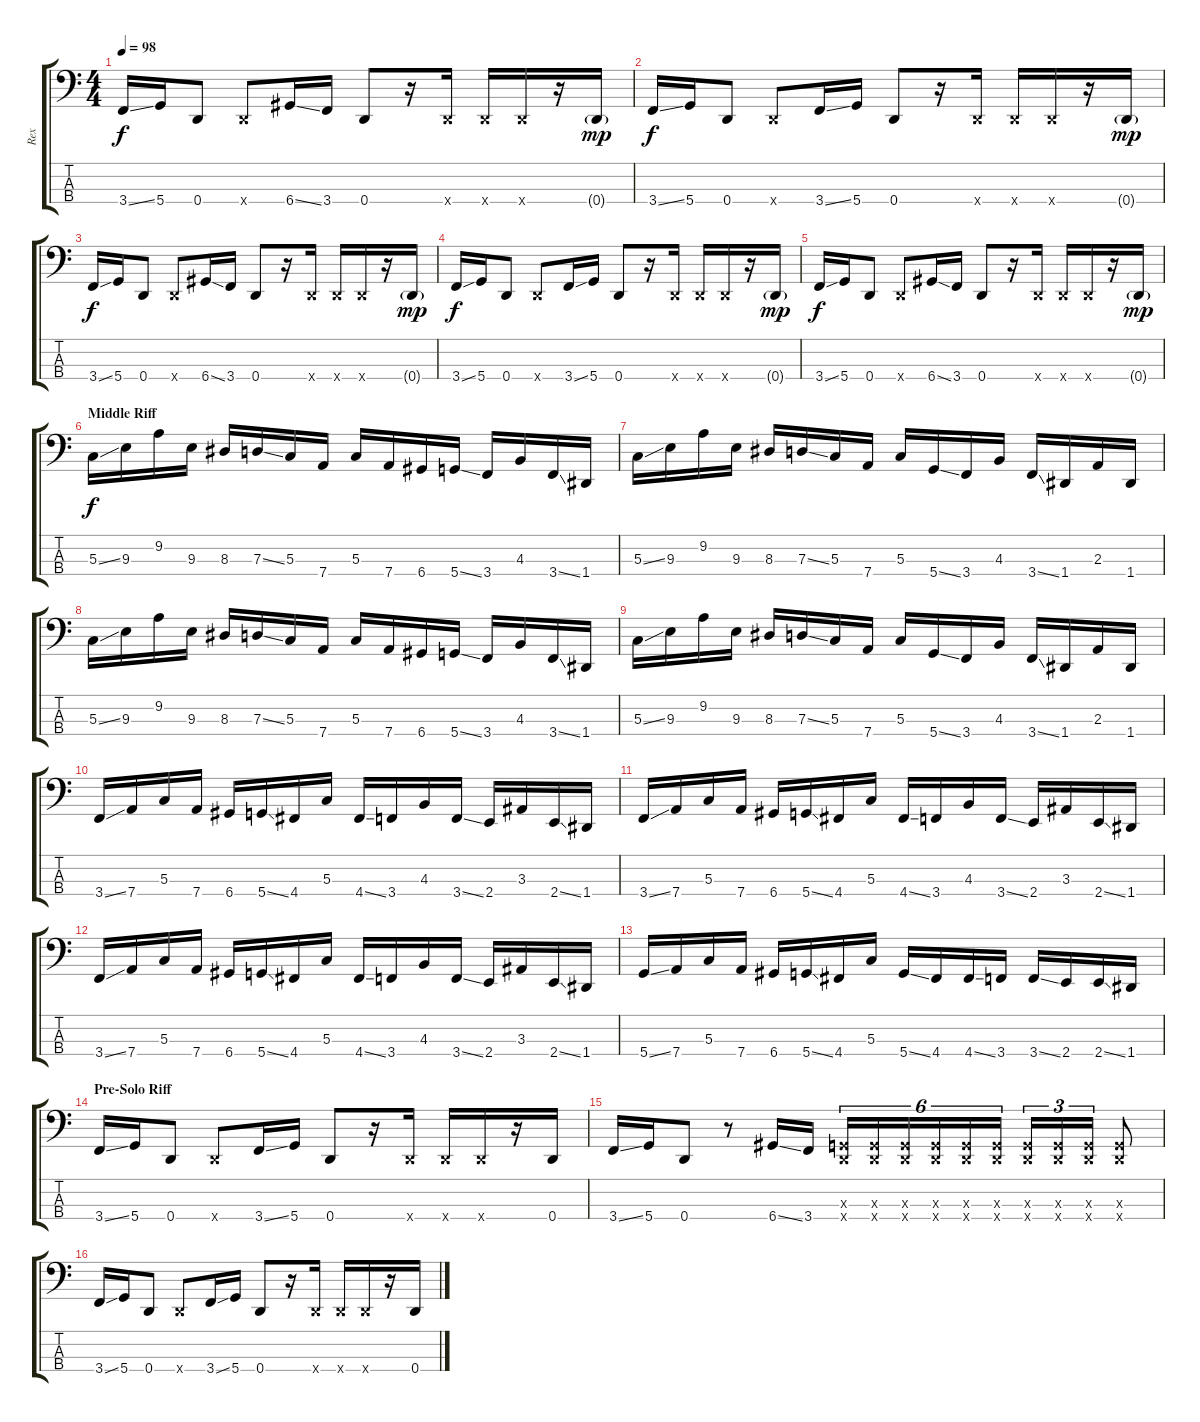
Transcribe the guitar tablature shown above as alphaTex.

\track ("Rex" "Rex") {instrument electricbasspick}
\staff {score tabs}
\tuning (F2 C2 G1 D1) {hide}
\ts (4 4)
\tempo 98
\clef f4
\ks c
3.4{ss}.16{dy f} 5.4.16 0.4.8 0.4{x}.8 6.4{ss}.16 3.4.16 0.4.8 r.16 0.4{x}.16 0.4{x}.16 0.4{x}.16 r.16 0.4{g}.16{dy mp} |
3.4{ss}.16{dy f} 5.4.16 0.4.8 0.4{x}.8 3.4{ss}.16 5.4.16 0.4.8 r.16 0.4{x}.16 0.4{x}.16 0.4{x}.16 r.16 0.4{g}.16{dy mp} |
3.4{ss}.16{dy f} 5.4.16 0.4.8 0.4{x}.8 6.4{ss}.16 3.4.16 0.4.8 r.16 0.4{x}.16 0.4{x}.16 0.4{x}.16 r.16 0.4{g}.16{dy mp} |
3.4{ss}.16{dy f} 5.4.16 0.4.8 0.4{x}.8 3.4{ss}.16 5.4.16 0.4.8 r.16 0.4{x}.16 0.4{x}.16 0.4{x}.16 r.16 0.4{g}.16{dy mp} |
3.4{ss}.16{dy f} 5.4.16 0.4.8 0.4{x}.8 6.4{ss}.16 3.4.16 0.4.8 r.16 0.4{x}.16 0.4{x}.16 0.4{x}.16 r.16 0.4{g}.16{dy mp} |
\section ("" "Middle Riff")
5.3{ss}.16{dy f} 9.3.16 9.2.16 9.3.16 8.3.16 7.3{ss}.16 5.3.16 7.4.16 5.3.16 7.4.16 6.4.16 5.4{ss}.16 3.4.16 4.3.16 3.4{ss}.16 1.4.16 |
5.3{ss}.16 9.3.16 9.2.16 9.3.16 8.3.16 7.3{ss}.16 5.3.16 7.4.16 5.3.16 5.4{ss}.16 3.4.16 4.3.16 3.4{ss}.16 1.4.16 2.3.16 1.4.16 |
5.3{ss}.16 9.3.16 9.2.16 9.3.16 8.3.16 7.3{ss}.16 5.3.16 7.4.16 5.3.16 7.4.16 6.4.16 5.4{ss}.16 3.4.16 4.3.16 3.4{ss}.16 1.4.16 |
5.3{ss}.16 9.3.16 9.2.16 9.3.16 8.3.16 7.3{ss}.16 5.3.16 7.4.16 5.3.16 5.4{ss}.16 3.4.16 4.3.16 3.4{ss}.16 1.4.16 2.3.16 1.4.16 |
3.4{ss}.16 7.4.16 5.3.16 7.4.16 6.4.16 5.4{ss}.16 4.4.16 5.3.16 4.4{ss}.16 3.4.16 4.3.16 3.4{ss}.16 2.4.16 3.3.16 2.4{ss}.16 1.4.16 |
3.4{ss}.16 7.4.16 5.3.16 7.4.16 6.4.16 5.4{ss}.16 4.4.16 5.3.16 4.4{ss}.16 3.4.16 4.3.16 3.4{ss}.16 2.4.16 3.3.16 2.4{ss}.16 1.4.16 |
3.4{ss}.16 7.4.16 5.3.16 7.4.16 6.4.16 5.4{ss}.16 4.4.16 5.3.16 4.4{ss}.16 3.4.16 4.3.16 3.4{ss}.16 2.4.16 3.3.16 2.4{ss}.16 1.4.16 |
5.4{ss}.16 7.4.16 5.3.16 7.4.16 6.4.16 5.4{ss}.16 4.4.16 5.3.16 5.4{ss}.16 4.4.16 4.4{ss}.16 3.4.16 3.4{ss}.16 2.4.16 2.4{ss}.16 1.4.16 |
\section ("" "Pre-Solo Riff")
3.4{ss}.16 5.4.16 0.4.8 0.4{x}.8 3.4{ss}.16 5.4.16 0.4.8 r.16 0.4{x}.16 0.4{x}.16 0.4{x}.16 r.16 0.4.16 |
3.4{ss}.16 5.4.16 0.4.8 r.8 6.4{ss}.16 3.4.16 (0.3{x} 0.4{x}).16{tu (6 4)} (0.3{x} 0.4{x}).16{tu (6 4)} (0.3{x} 0.4{x}).16{tu (6 4)} (0.3{x} 0.4{x}).16{tu (6 4)} (0.3{x} 0.4{x}).16{tu (6 4)} (0.3{x} 0.4{x}).16{tu (6 4)} (0.3{x} 0.4{x}).16{tu (3 2)} (0.3{x} 0.4{x}).16{tu (3 2)} (0.3{x} 0.4{x}).16{tu (3 2)} (0.3{x} 0.4{x}).8 |
3.4{ss}.16 5.4.16 0.4.8 0.4{x}.8 3.4{ss}.16 5.4.16 0.4.8 r.16 0.4{x}.16 0.4{x}.16 0.4{x}.16 r.16 0.4.16
